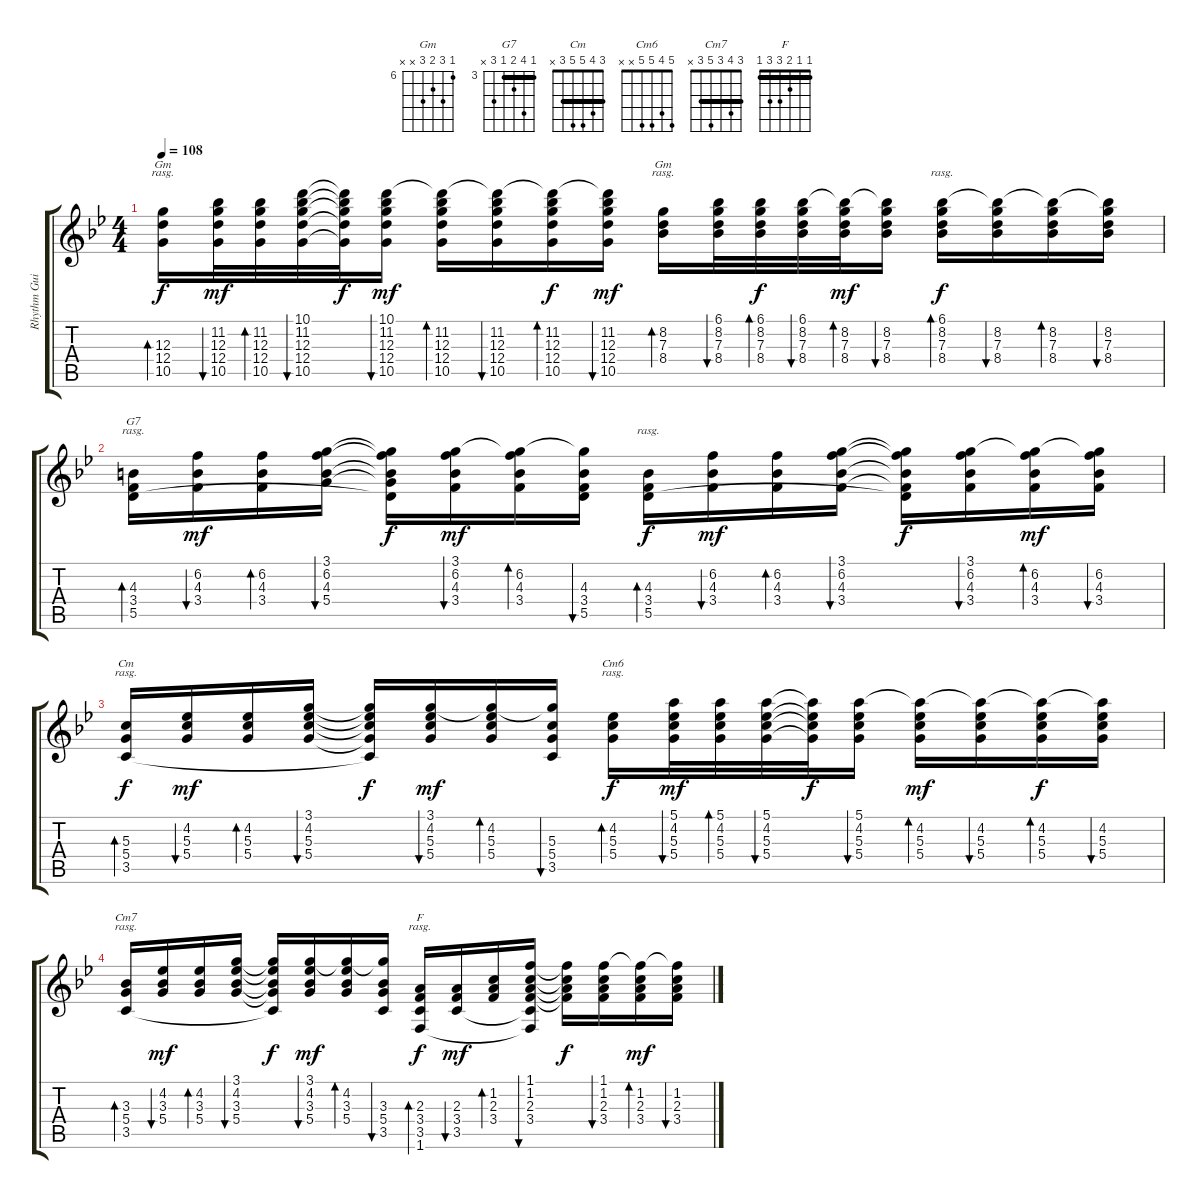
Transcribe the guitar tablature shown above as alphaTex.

\track ("Rhythm Guitar 2" "Rhythm Gui") {instrument acousticguitarsteel}
\staff {score tabs}
\tuning (E4 B3 G3 D3 A2 E2) {hide}
\chord ("Gm" 10 11 12 12 10 x) {firstfret 10 barre 10}
\chord ("Gm" 6 8 7 8 x x) {firstfret 6}
\chord ("G7" 3 6 4 3 5 x) {firstfret 3 barre 3}
\chord ("Cm" 3 4 5 5 3 x) {barre 3}
\chord ("Cm6" 5 4 5 5 x x)
\chord ("Cm7" 3 4 3 5 3 x) {barre 3}
\chord ("F" 1 1 2 3 3 1) {barre 1}
\ts (4 4)
\tempo 108
\clef g2
\ks gminor
(12.3 12.4 10.5).16{bd 120 ch "Gm" rasg ii dy f} (11.2 12.3 12.4 10.5).32{bu 30 dy mf} (11.2 12.3 12.4 10.5).32{bd 30} (10.1 11.2 12.3 12.4 10.5).32{bu 60} (10.1{t} 11.2{t} 12.3{t} 12.4{t} 10.5{t}).32{dy f} (10.1 11.2 12.3 12.4 10.5).16{bu 120 dy mf} (10.1{t} 11.2 12.3 12.4 10.5).16{bd 120} (10.1{t} 11.2 12.3 12.4 10.5).16{bu 120} (10.1{t} 11.2 12.3 12.4 10.5).16{bd 60 dy f} (10.1{t} 11.2 12.3 12.4 10.5).16{bu 30 dy mf} (8.2 7.3 8.4).16{bd 60 ch "Gm" rasg ii} (6.1 8.2 7.3 8.4).32{bu 30} (6.1 8.2 7.3 8.4).32{bd 60 dy f} (6.1 8.2 7.3 8.4).32{bu 30} (6.1{t} 8.2 7.3 8.4).32{bd 30 dy mf} (6.1{t} 8.2 7.3 8.4).16{bu 30} (6.1 8.2 7.3 8.4).16{bd 60 rasg ii dy f} (6.1{t} 8.2 7.3 8.4).16{bu 120} (6.1{t} 8.2 7.3 8.4).16{bd 120} (6.1{t} 8.2 7.3 8.4).16{bu 120} |
(4.3 3.4 5.5).16{bd 120 ch "G7" rasg ii} (6.2 4.3 3.4).16{bu 30 dy mf} (6.2 4.3 3.4).16{bd 30} (3.1 6.2 4.3 5.4).16{bu 60} (3.1{t} 6.2{t} 4.3{t} 5.4{t} 5.5{t}).16{dy f} (3.1 6.2 4.3 3.4).16{bu 120 dy mf} (3.1{t} 6.2 4.3 3.4).16{bd 120} (3.1{t} 4.3 3.4 5.5).16{bu 120} (4.3 3.4 5.5).16{bd 120 rasg ii dy f} (6.2 4.3 3.4).16{bu 30 dy mf} (6.2 4.3 3.4).16{bd 30} (3.1 6.2 4.3 3.4).16{bu 30} (3.1{t} 6.2{t} 4.3{t} 3.4{t} 5.5{t}).16{dy f} (3.1 6.2 4.3 3.4).16{bu 30} (3.1{t} 6.2 4.3 3.4).16{bd 30 dy mf} (3.1{t} 6.2 4.3 3.4).16{bu 30} |
(5.3 5.4 3.5).16{bd 120 ch "Cm" rasg ii dy f} (4.2 5.3 5.4).16{bu 30 dy mf} (4.2 5.3 5.4).16{bd 30} (3.1 4.2 5.3 5.4).16{bu 60} (3.1{t} 4.2{t} 5.3{t} 5.4{t} 3.5{t}).16{dy f} (3.1 4.2 5.3 5.4).16{bu 120 dy mf} (3.1{t} 4.2 5.3 5.4).16{bd 120} (3.1{t} 5.3 5.4 3.5).16{bu 120} (4.2 5.3 5.4).16{bd 120 ch "Cm6" rasg ii dy f} (5.1 4.2 5.3 5.4).32{bu 30 dy mf} (5.1 4.2 5.3 5.4).32{bd 30} (5.1 4.2 5.3 5.4).32{bu 30} (5.1{t} 4.2{t} 5.3{t} 5.4{t}).32{dy f} (5.1 4.2 5.3 5.4).16{bu 30} (5.1{t} 4.2 5.3 5.4).16{bd 30 dy mf} (5.1{t} 4.2 5.3 5.4).16{bu 30} (5.1{t} 4.2 5.3 5.4).16{bd 120 dy f} (5.1{t} 4.2 5.3 5.4).16{bu 120} |
(3.3 5.4 3.5).16{bd 120 ch "Cm7" rasg ii} (4.2 3.3 5.4).16{bu 30 dy mf} (4.2 3.3 5.4).16{bd 30} (3.1 4.2 3.3 5.4).16{bu 60} (3.1{t} 4.2{t} 3.3{t} 5.4{t} 3.5{t}).16{dy f} (3.1 4.2 3.3 5.4).16{bu 120 dy mf} (3.1{t} 4.2 3.3 5.4).16{bd 120} (3.1{t} 3.3 5.4 3.5).16{bu 120} (2.3 3.4 3.5 1.6).16{bd 120 ch "F" rasg ii dy f} (2.3 3.4 3.5).16{bu 30 dy mf} (1.2 2.3 3.4).16{bd 30} (1.1 1.2 2.3 3.4 3.5{t} 1.6{t}).16{bu 30} (1.1{t} 1.2{t} 2.3{t} 3.4{t}).16{dy f} (1.1 1.2 2.3 3.4).16{bu 30} (1.1{t} 1.2 2.3 3.4).16{bd 30 dy mf} (1.1{t} 1.2 2.3 3.4).16{bu 30}
